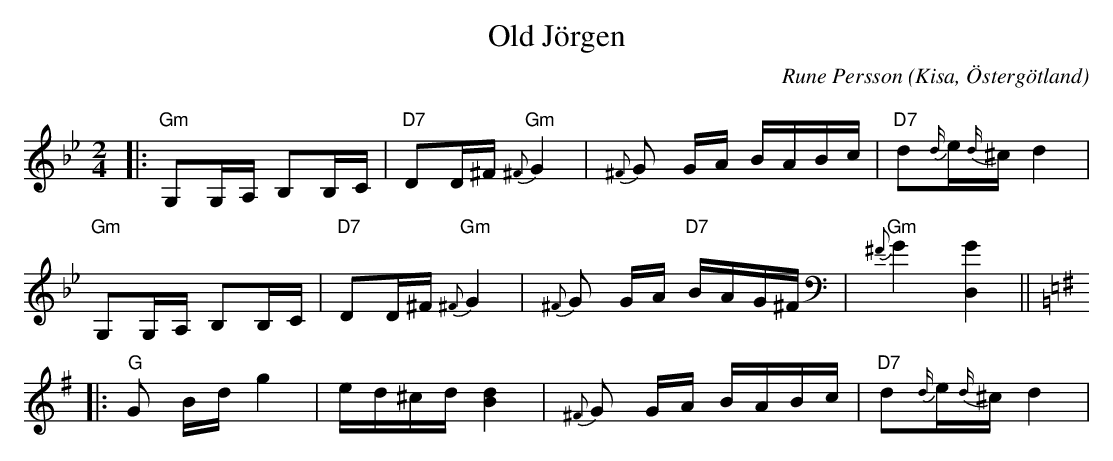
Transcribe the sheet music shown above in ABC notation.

X:1
T:Old Jörgen
C:Rune Persson
O:Kisa, Östergötland
Q:60
M:2/4
L:1/8
K:Gm
|:"Gm"G,G,/A,/ B,B,/C/|"D7"DD/^F/ "Gm"{^F}G2|{^F}G G/A/ B/A/B/c/|"D7"d{d/}e/{d/}^c/ d2|
"Gm"G,G,/A,/ B,B,/C/|"D7"DD/^F/ "Gm"{^F}G2|{^F}G G/A/"D7" B/A/G/^F/|"Gm"{^F}G2 [D,G]2||
[K:G]|:"G"G B/d/ g2|e/d/^c/d/ [dB]2|{^F}G G/A/ B/A/B/c/|"D7"d{d/}e/{d/}^c/ d2|
